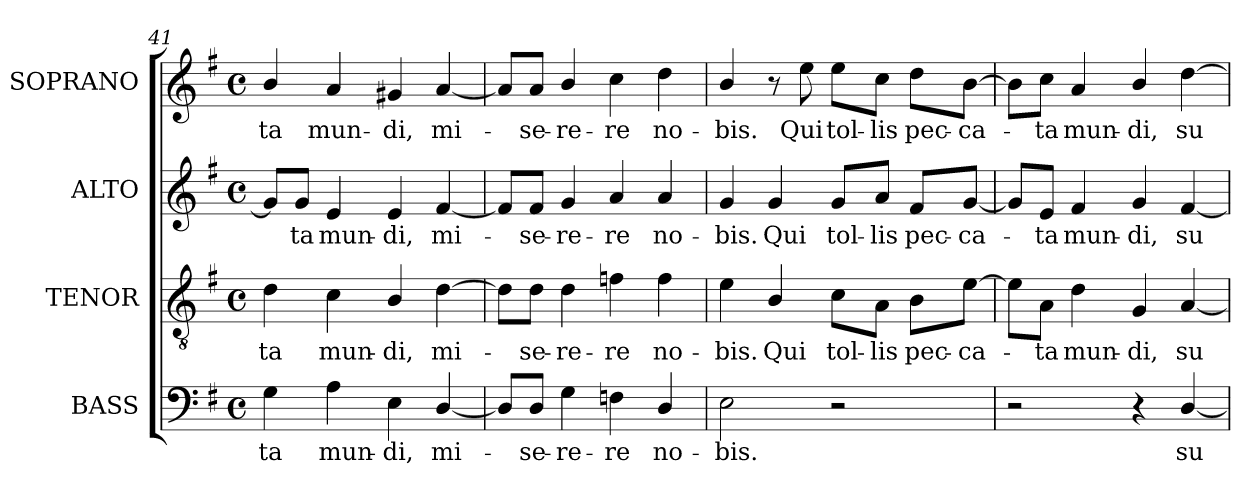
**kern	**text	**kern	**text	**kern	**text	**kern	**text
*part4	*part4	*part3	*part3	*part2	*part2	*part1	*part1
*staff4	*staff4	*staff3	*staff3	*staff2	*staff2	*staff1	*staff1
*I"BASS	*	*I"TENOR	*	*I"ALTO	*	*I"SOPRANO	*
*I'B.	*	*I'T.	*	*I'A.	*	*I'S.	*
*clefF4	*	*clefGv2	*	*clefG2	*	*clefG2	*
*	*	*ITrd7c12	*	*	*	*	*
*k[f#]	*	*k[f#]	*	*k[f#]	*	*k[f#]	*
*G:	*	*G:	*	*G:	*	*G:	*
*M4/4	*	*M4/4	*	*M4/4	*	*M4/4	*
*met(c)	*	*met(c)	*	*met(c)	*	*met(c)	*
=41	=41	=41	=41	=41	=41	=41	=41
!	!LO:LY:b:color=#000000	!	!	!	!	!	!
!	!	!	!LO:LY:b:color=#000000	!	!	!	!
!	!	!	!	!	!	!	!LO:LY:b:color=#000000
4Gi\	-ta	4Di\	-ta	8gi/L]	.	4bi/	-ta
!	!	!	!	!	!LO:LY:b:color=#000000	!	!
.	.	.	.	8gi/J	-ta	.	.
!	!LO:LY:b:color=#000000	!	!	!	!	!	!
!	!	!	!LO:LY:b:color=#000000	!	!	!	!
!	!	!	!	!	!LO:LY:b:color=#000000	!	!
!	!	!	!	!	!	!	!LO:LY:b:color=#000000
4Ai\	mun-	4Ci\	mun-	4ei/	mun-	4ai/	mun-
!	!LO:LY:b:color=#000000	!	!	!	!	!	!
!	!	!	!LO:LY:b:color=#000000	!	!	!	!
!	!	!	!	!	!LO:LY:b:color=#000000	!	!
!	!	!	!	!	!	!	!LO:LY:b:color=#000000
4Ei\	-di,	4BBi/	-di,	4ei/	-di,	4g#Xi/	-di,
!	!LO:LY:b:color=#000000	!	!	!	!	!	!
!	!	!	!LO:LY:b:color=#000000	!	!	!	!
!	!	!	!	!	!LO:LY:b:color=#000000	!	!
!	!	!	!	!	!	!	!LO:LY:b:color=#000000
[4Di/	mi-	[4Di\	mi-	[4f#i/	mi-	[4ai/	mi-
=42	=42	=42	=42	=42	=42	=42	=42
8Di/L]	.	8Di\L]	.	8f#i/L]	.	8ai/L]	.
!	!LO:LY:b:color=#000000	!	!	!	!	!	!
!	!	!	!LO:LY:b:color=#000000	!	!	!	!
!	!	!	!	!	!LO:LY:b:color=#000000	!	!
!	!	!	!	!	!	!	!LO:LY:b:color=#000000
8Di/J	-se-	8Di\J	-se-	8f#i/J	-se-	8ai/J	-se-
!	!LO:LY:b:color=#000000	!	!	!	!	!	!
!	!	!	!LO:LY:b:color=#000000	!	!	!	!
!	!	!	!	!	!LO:LY:b:color=#000000	!	!
!	!	!	!	!	!	!	!LO:LY:b:color=#000000
4Gi\	-re-	4Di\	-re-	4gi/	-re-	4bi/	-re-
!	!LO:LY:b:color=#000000	!	!	!	!	!	!
!	!	!	!LO:LY:b:color=#000000	!	!	!	!
!	!	!	!	!	!LO:LY:b:color=#000000	!	!
!	!	!	!	!	!	!	!LO:LY:b:color=#000000
4Fni\	-re	4Fni\	-re	4ai/	-re	4cci\	-re
!	!LO:LY:b:color=#000000	!	!	!	!	!	!
!	!	!	!LO:LY:b:color=#000000	!	!	!	!
!	!	!	!	!	!LO:LY:b:color=#000000	!	!
!	!	!	!	!	!	!	!LO:LY:b:color=#000000
4Di/	no-	4Fi\	no-	4ai/	no-	4ddi\	no-
=43	=43	=43	=43	=43	=43	=43	=43
!	!LO:LY:b:color=#000000	!	!	!	!	!	!
!	!	!	!LO:LY:b:color=#000000	!	!	!	!
!	!	!	!	!	!LO:LY:b:color=#000000	!	!
!	!	!	!	!	!	!	!LO:LY:b:color=#000000
2Ei\	-bis.	4Ei\	-bis.	4gi/	-bis.	4bi/	-bis.
!	!	!	!LO:LY:b:color=#000000	!	!	!	!
!	!	!	!	!	!LO:LY:b:color=#000000	!	!
.	.	4BBi/	Qui	4gi/	Qui	8r	.
!	!	!	!	!	!	!	!LO:LY:b:color=#000000
.	.	.	.	.	.	8eei\	Qui
!	!	!	!LO:LY:b:color=#000000	!	!	!	!
!	!	!	!	!	!LO:LY:b:color=#000000	!	!
!	!	!	!	!	!	!	!LO:LY:b:color=#000000
2r	.	8Ci\L	tol-	8gi/L	tol-	8eei\L	tol-
!	!	!	!LO:LY:b:color=#000000	!	!	!	!
!	!	!	!	!	!LO:LY:b:color=#000000	!	!
!	!	!	!	!	!	!	!LO:LY:b:color=#000000
.	.	8AAi\J	-lis	8ai/J	-lis	8cci\J	-lis
!	!	!	!LO:LY:b:color=#000000	!	!	!	!
!	!	!	!	!	!LO:LY:b:color=#000000	!	!
!	!	!	!	!	!	!	!LO:LY:b:color=#000000
.	.	8BBi\L	pec-	8f#i/L	pec-	8ddi\L	pec-
!	!	!	!LO:LY:b:color=#000000	!	!	!	!
!	!	!	!	!	!LO:LY:b:color=#000000	!	!
!	!	!	!	!	!	!	!LO:LY:b:color=#000000
.	.	[8Ei\J	-ca-	[8gi/J	-ca-	[8bi\J	-ca-
=44	=44	=44	=44	=44	=44	=44	=44
2r	.	8Ei\L]	.	8gi/L]	.	8bi\L]	.
!	!	!	!LO:LY:b:color=#000000	!	!	!	!
!	!	!	!	!	!LO:LY:b:color=#000000	!	!
!	!	!	!	!	!	!	!LO:LY:b:color=#000000
.	.	8AAi\J	-ta	8ei/J	-ta	8cci\J	-ta
!	!	!	!LO:LY:b:color=#000000	!	!	!	!
!	!	!	!	!	!LO:LY:b:color=#000000	!	!
!	!	!	!	!	!	!	!LO:LY:b:color=#000000
.	.	4Di\	mun-	4f#i/	mun-	4ai/	mun-
!	!	!	!LO:LY:b:color=#000000	!	!	!	!
!	!	!	!	!	!LO:LY:b:color=#000000	!	!
!	!	!	!	!	!	!	!LO:LY:b:color=#000000
4r	.	4GGi/	-di,	4gi/	-di,	4bi/	-di,
!	!LO:LY:b:color=#000000	!	!	!	!	!	!
!	!	!	!LO:LY:b:color=#000000	!	!	!	!
!	!	!	!	!	!LO:LY:b:color=#000000	!	!
!	!	!	!	!	!	!	!LO:LY:b:color=#000000
[4Di/	su-	[4AAi/	su-	[4f#i/	su-	[4ddi\	su-
=	=	=	=	=	=	=	=
*-	*-	*-	*-	*-	*-	*-	*-
